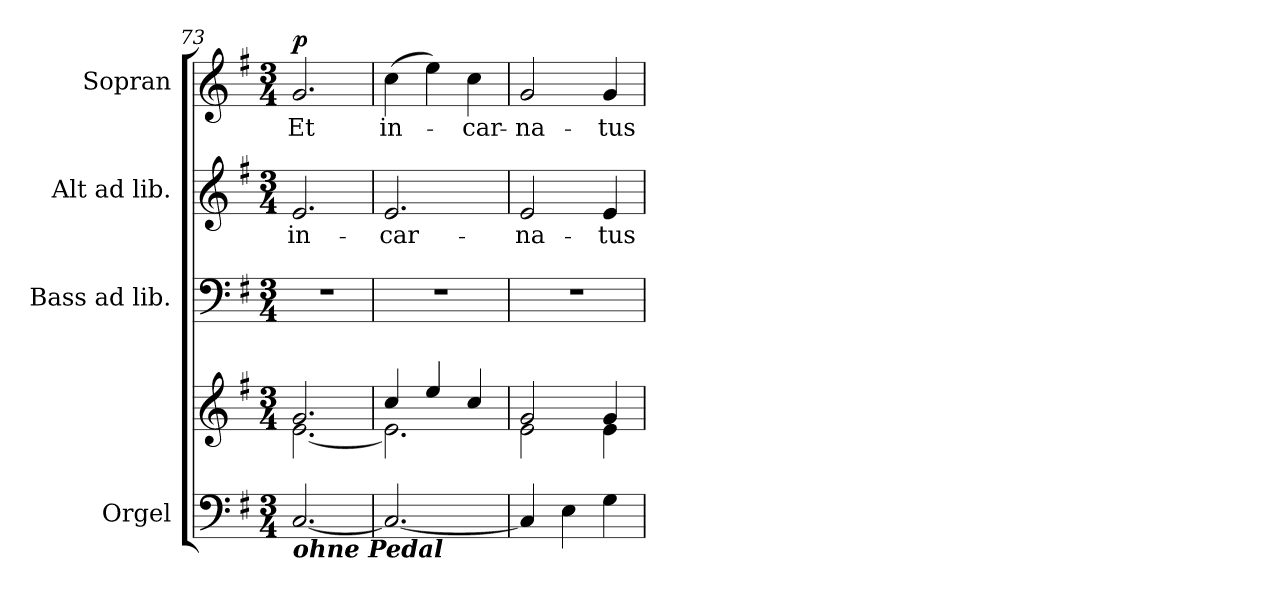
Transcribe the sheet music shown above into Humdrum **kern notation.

**kern	**kern	**kern	**kern	**text	**kern	**text	**dynam
*part4	*part4	*part3	*part2	*part2	*part1	*part1	*part1
*staff5	*staff4	*staff3	*staff2	*staff2	*staff1	*staff1	*staff1
*I"Orgel	*	*I"Bass ad lib.	*I"Alt ad lib.	*	*I"Sopran	*	*
*I'Org.	*	*I'B.	*I'A.	*	*I'S.	*	*
!!LO:PB:g=z
*clefF4	*clefG2	*clefF4	*clefG2	*	*clefG2	*	*
*k[f#]	*k[f#]	*k[f#]	*k[f#]	*	*k[f#]	*	*
*G:	*G:	*G:	*G:	*	*G:	*	*
*M3/4	*M3/4	*M3/4	*M3/4	*	*M3/4	*	*
=73	=73	=73	=73	=73	=73	=73	=73
*	*^	*	*	*	*	*	*
!LO:TX:b:Bi:t=ohne Pedal	!	!	!	!	!	!	!	!
!	!	!	!	!	!LO:LY:b	!	!LO:LY:b	!LO:DY:a
[2.C/	2.g/	[<2.e\	2.r	2.e/	in-	2.g/	Et	p
=74	=74	=74	=74	=74	=74	=74	=74	=74
!	!	!	!	!	!LO:LY:b	!	!LO:LY:b	!
2.C/_	4cc/	2.e\]	2.r	2.e/	-car-	(>4cc\	in-	.
.	4ee/	.	.	.	.	4ee\)	.	.
!	!	!	!	!	!	!	!LO:LY:b	!
.	4cc/	.	.	.	.	4cc\	-car-	.
=75	=75	=75	=75	=75	=75	=75	=75	=75
!	!	!	!	!	!LO:LY:b	!	!LO:LY:b	!
4C/]	2g/	2e\	2.r	2e/	-na-	2g/	-na-	.
4E\	.	.	.	.	.	.	.	.
!	!	!	!	!	!LO:LY:b	!	!LO:LY:b	!
4G\	4g/	4e\	.	4e/	-tus	4g/	-tus	.
*	*v	*v	*	*	*	*	*	*
=	=	=	=	=	=	=	=
*-	*-	*-	*-	*-	*-	*-	*-
